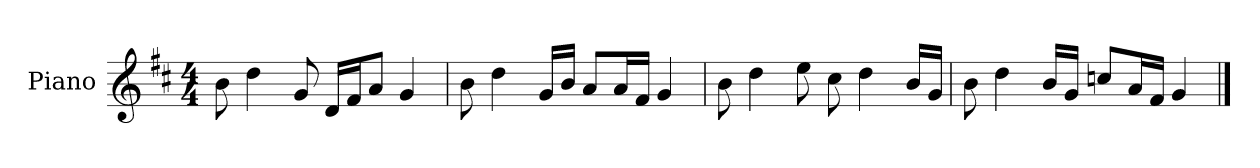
**kern
*part1
*staff1
*I"Piano
*I'P-no
*clefG2
*k[f#c#]
*M4/4
*MM90
=1
8b\
4dd\
8g/
16d/LL
16f#/J
8a/J
4g/
=2
8b\
4dd\
16g/LL
16b/JJ
8a/L
16a/L
16f#/JJ
4g/
=3
8b\
4dd\
8ee\
8cc#\
4dd\
16b/LL
16g/JJ
=4
8b\
4dd\
16b/LL
16g/JJ
8ccn/L
16a/L
16f#/JJ
4g/
==
*-
